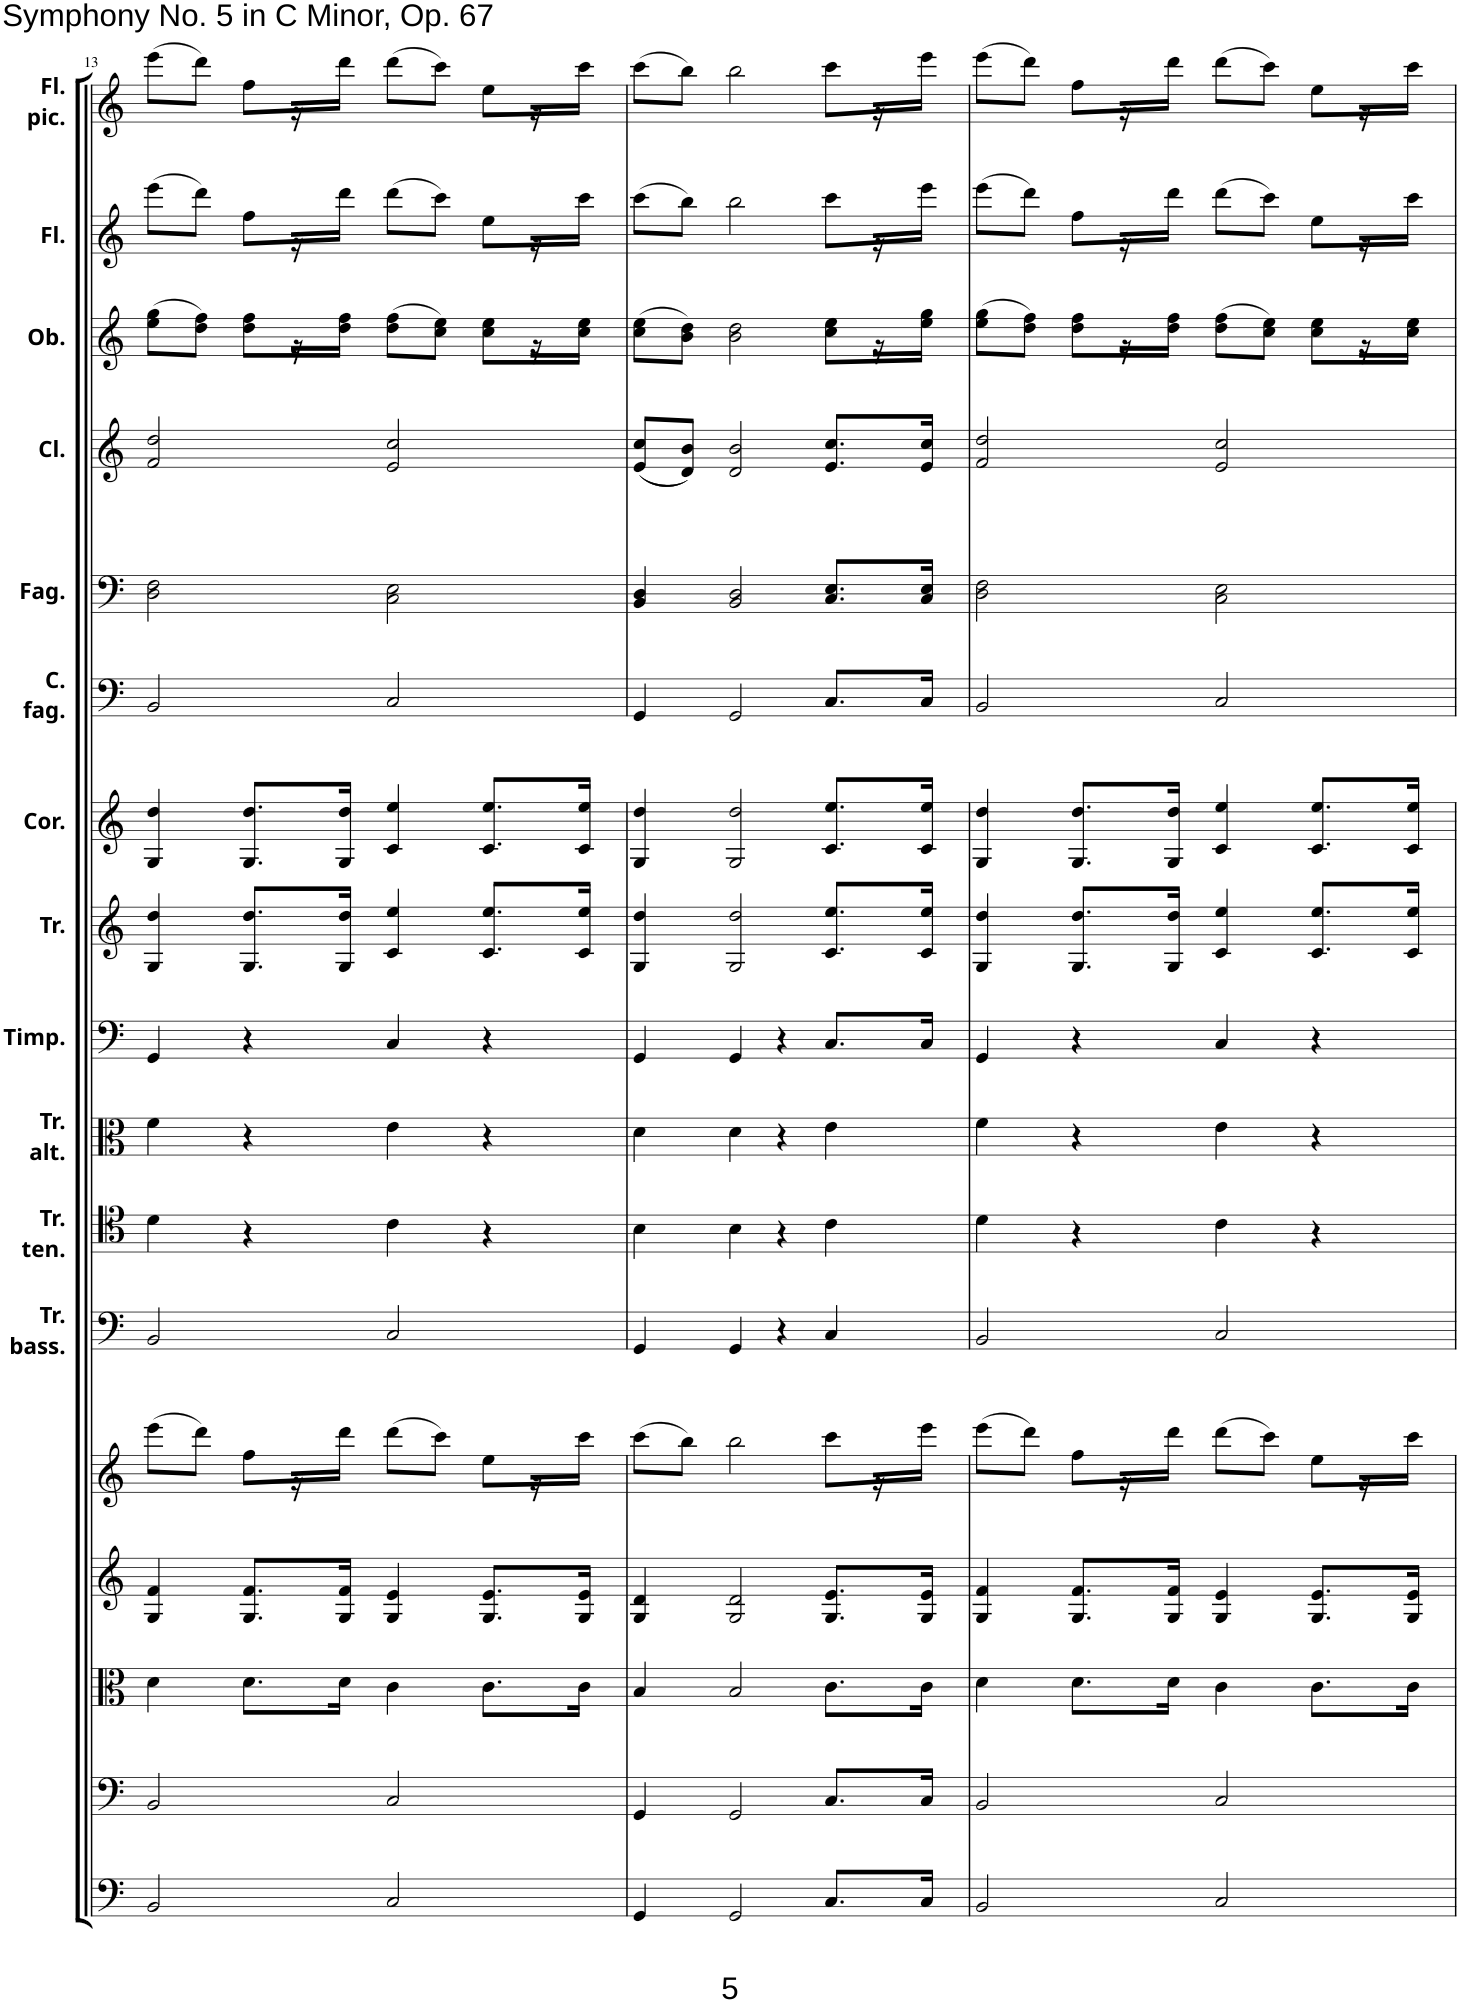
**kern	**kern	**kern	**kern	**kern	**kern	**kern	**kern	**kern	**kern	**kern	**kern	**kern	**kern	**kern	**kern	**kern
*part17	*part16	*part15	*part14	*part13	*part12	*part11	*part10	*part9	*part8	*part7	*part6	*part5	*part4	*part3	*part2	*part1
*staff17	*staff16	*staff15	*staff14	*staff13	*staff12	*staff11	*staff10	*staff9	*staff8	*staff7	*staff6	*staff5	*staff4	*staff3	*staff2	*staff1
*I"Basso.	*I"Violoncello.	*I"Viola.	*I"Violino II.	*I"Violino I.	*I"Trombone Basso.	*I"Trombone Tenore.	*I"Trombone Alto.	*I"Timpani in C.G.	*I"Trombe in C.	*I"Corni in C.	*I"Contrafagotto.	*I"Fagotti.	*I"Clarinetti in C.	*I"Oboi.	*I"Flauti.	*I"Flauto piccolo.
*	*	*	*	*	*I'Tr. bass.	*I'Tr. ten.	*I'Tr. alt.	*I'Timp.	*I'Tr.	*I'Cor.	*I'C. fag.	*I'Fag.	*I'Cl.	*I'Ob.	*I'Fl.	*I'Fl. pic.
!!LO:PB:g=z
*clefF4	*clefF4	*clefC3	*clefG2	*clefG2	*clefF4	*clefC4	*clefC3	*clefF4	*clefG2	*clefG2	*clefF4	*clefF4	*clefG2	*clefG2	*clefG2	*clefG2
*Trd7c12	*	*	*	*	*	*	*	*	*	*Trd7c12	*Trd7c12	*	*Trd1c2	*	*	*Trd-7c-12
*k[]	*k[]	*k[]	*k[]	*k[]	*k[]	*k[]	*k[]	*k[]	*k[]	*k[]	*k[]	*k[]	*k[]	*k[]	*k[]	*k[]
*M4/4	*M4/4	*M4/4	*M4/4	*M4/4	*M4/4	*M4/4	*M4/4	*M4/4	*M4/4	*M4/4	*M4/4	*M4/4	*M4/4	*M4/4	*M4/4	*M4/4
*met(c)	*met(c)	*met(c)	*met(c)	*met(c)	*met(c)	*met(c)	*met(c)	*met(c)	*met(c)	*met(c)	*met(c)	*met(c)	*met(c)	*met(c)	*met(c)	*met(c)
=13	=13	=13	=13	=13	=13	=13	=13	=13	=13	=13	=13	=13	=13	=13	=13	=13
*	*	*	*	*^	*	*	*	*	*	*	*	*	*	*^	*^	*^
2BB/	2BB/	4d\	4G/ 4f/	(8eee\L	4.ryy	2BB/	4d\	4f\	4GG/	4G/ 4dd/	4G/ 4dd/	2BB/	2D\ 2F\	2f/ 2dd/	(8ee\ 8gg\L	4.ryy	(8eee\L	4.ryy	(8eee\L	4.ryy
.	.	.	.	8ddd\J)	.	.	.	.	.	.	.	.	.	.	8dd\ 8ff\J)	.	8ddd\J)	.	8ddd\J)	.
.	.	8.d\L	8.G/ 8.f/L	8ff\L	.	.	4r	4r	4r	8.G/ 8.dd/L	8.G/ 8.dd/L	.	.	.	8dd\ 8ff\L	.	8ff\L	.	8ff\L	.
.	.	.	.	16ffL	16r	.	.	.	.	.	.	.	.	.	16ddL	16r	16ffL	16r	16ffL	16r
.	.	16d\Jk	16G/ 16f/Jk	16ddd\JJ	4..ryy	.	.	.	.	16G/ 16dd/Jk	16G/ 16dd/Jk	.	.	.	16dd\ 16ff\JJ	4..ryy	16ddd\JJ	4..ryy	16ddd\JJ	4..ryy
2C/	2C/	4c\	4G/ 4e/	(8ddd\L	.	2C/	4c\	4e\	4C/	4c/ 4ee/	4c/ 4ee/	2C/	2C\ 2E\	2e/ 2cc/	(8dd\ 8ff\L	.	(8ddd\L	.	(8ddd\L	.
.	.	.	.	8ccc\J)	.	.	.	.	.	.	.	.	.	.	8cc\ 8ee\J)	.	8ccc\J)	.	8ccc\J)	.
.	.	8.c\L	8.G/ 8.e/L	8ee\L	.	.	4r	4r	4r	8.c/ 8.ee/L	8.c/ 8.ee/L	.	.	.	8cc\ 8ee\L	.	8ee\L	.	8ee\L	.
.	.	.	.	16eeL	16r	.	.	.	.	.	.	.	.	.	16ccL	16r	16eeL	16r	16eeL	16r
.	.	16c\Jk	16G/ 16e/Jk	16ccc\JJ	16ryy	.	.	.	.	16c/ 16ee/Jk	16c/ 16ee/Jk	.	.	.	16cc\ 16ee\JJ	16ryy	16ccc\JJ	16ryy	16ccc\JJ	16ryy
=14	=14	=14	=14	=14	=14	=14	=14	=14	=14	=14	=14	=14	=14	=14	=14	=14	=14	=14	=14	=14
4GG/	4GG/	4B/	4G/ 4d/	(8ccc\L	2..ryy	4GG/	4B\	4d\	4GG/	4G/ 4dd/	4G/ 4dd/	4GG/	4BB/ 4D/	((8e/ 8cc/L	(8cc\ 8ee\L	2..ryy	(8ccc\L	2..ryy	(8ccc\L	2..ryy
.	.	.	.	8bb\J)	.	.	.	.	.	.	.	.	.	8d/ 8b/J))	8b\ 8dd\J)	.	8bb\J)	.	8bb\J)	.
2GG/	2GG/	2B/	2G/ 2d/	2bb\	.	4GG/	4B\	4d\	4GG/	2G/ 2dd/	2G/ 2dd/	2GG/	2BB/ 2D/	2d/ 2b/	2b\ 2dd\	.	2bb\	.	2bb\	.
.	.	.	.	.	.	4r	4r	4r	4r	.	.	.	.	.	.	.	.	.	.	.
8.C/L	8.C/L	8.c\L	8.G/ 8.e/L	8ccc\L	.	4C/	4c\	4e\	8.C/L	8.c/ 8.ee/L	8.c/ 8.ee/L	8.C/L	8.C/ 8.E/L	8.e/ 8.cc/L	8cc\ 8ee\L	.	8ccc\L	.	8ccc\L	.
.	.	.	.	16ggL	16r	.	.	.	.	.	.	.	.	.	16ccL	16r	16ggL	16r	16ggL	16r
16C/Jk	16C/Jk	16c\Jk	16G/ 16e/Jk	16eee\JJ	16ryy	.	.	.	16C/Jk	16c/ 16ee/Jk	16c/ 16ee/Jk	16C/Jk	16C/ 16E/Jk	16e/ 16cc/Jk	16ee\ 16gg\JJ	16ryy	16eee\JJ	16ryy	16eee\JJ	16ryy
=15	=15	=15	=15	=15	=15	=15	=15	=15	=15	=15	=15	=15	=15	=15	=15	=15	=15	=15	=15	=15
2BB/	2BB/	4d\	4G/ 4f/	(8eee\L	4.ryy	2BB/	4d\	4f\	4GG/	4G/ 4dd/	4G/ 4dd/	2BB/	2D\ 2F\	2f/ 2dd/	(8ee\ 8gg\L	4.ryy	(8eee\L	4.ryy	(8eee\L	4.ryy
.	.	.	.	8ddd\J)	.	.	.	.	.	.	.	.	.	.	8dd\ 8ff\J)	.	8ddd\J)	.	8ddd\J)	.
.	.	8.d\L	8.G/ 8.f/L	8ff\L	.	.	4r	4r	4r	8.G/ 8.dd/L	8.G/ 8.dd/L	.	.	.	8dd\ 8ff\L	.	8ff\L	.	8ff\L	.
.	.	.	.	16ffL	16r	.	.	.	.	.	.	.	.	.	16ddL	16r	16ffL	16r	16ffL	16r
.	.	16d\Jk	16G/ 16f/Jk	16ddd\JJ	4..ryy	.	.	.	.	16G/ 16dd/Jk	16G/ 16dd/Jk	.	.	.	16dd\ 16ff\JJ	4..ryy	16ddd\JJ	4..ryy	16ddd\JJ	4..ryy
2C/	2C/	4c\	4G/ 4e/	(8ddd\L	.	2C/	4c\	4e\	4C/	4c/ 4ee/	4c/ 4ee/	2C/	2C\ 2E\	2e/ 2cc/	(8dd\ 8ff\L	.	(8ddd\L	.	(8ddd\L	.
.	.	.	.	8ccc\J)	.	.	.	.	.	.	.	.	.	.	8cc\ 8ee\J)	.	8ccc\J)	.	8ccc\J)	.
.	.	8.c\L	8.G/ 8.e/L	8ee\L	.	.	4r	4r	4r	8.c/ 8.ee/L	8.c/ 8.ee/L	.	.	.	8cc\ 8ee\L	.	8ee\L	.	8ee\L	.
.	.	.	.	16eeL	16r	.	.	.	.	.	.	.	.	.	16ccL	16r	16eeL	16r	16eeL	16r
.	.	16c\Jk	16G/ 16e/Jk	16ccc\JJ	16ryy	.	.	.	.	16c/ 16ee/Jk	16c/ 16ee/Jk	.	.	.	16cc\ 16ee\JJ	16ryy	16ccc\JJ	16ryy	16ccc\JJ	16ryy
*	*	*	*	*	*	*	*	*	*	*	*	*	*	*	*v	*v	*	*	*v	*v
*	*	*	*	*v	*v	*	*	*	*	*	*	*	*	*	*	*v	*v	*
=	=	=	=	=	=	=	=	=	=	=	=	=	=	=	=	=
*-	*-	*-	*-	*-	*-	*-	*-	*-	*-	*-	*-	*-	*-	*-	*-	*-
